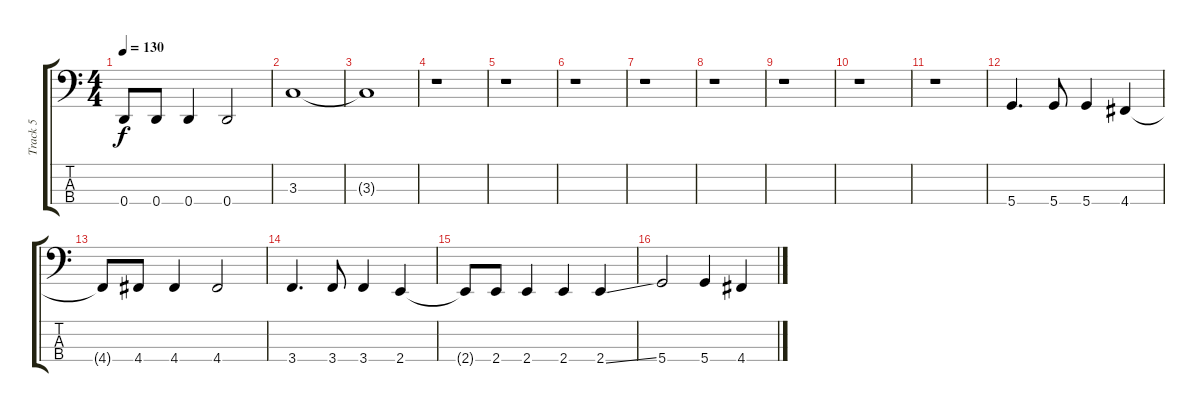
\track ("Track 5" "Track 5") {instrument electricbassfinger}
\staff {score tabs}
\tuning (G2 D2 A1 D1) {hide}
\ts (4 4)
\tempo 130
\clef f4
\ks c
0.4{t}.8{dy f} 0.4.8 0.4.4 0.4.2 |
3.3.1 |
3.3{t}.1 |
r.1 |
r.1 |
r.1 |
r.1 |
r.1 |
r.1 |
r.1 |
r.1 |
5.4.4{d} 5.4.8 5.4.4 4.4.4 |
4.4{t}.8 4.4.8 4.4.4 4.4.2 |
3.4.4{d} 3.4.8 3.4.4 2.4.4 |
2.4{t}.8 2.4.8 2.4.4 2.4.4 2.4{ss}.4 |
5.4.2 5.4.4 4.4.4
